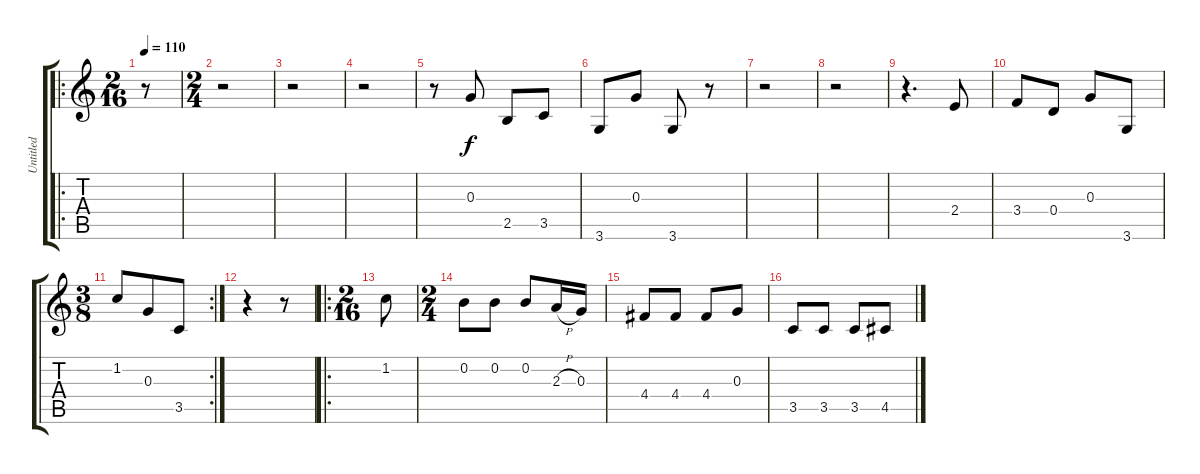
\track ("Untitled" "Untitled") {instrument acousticguitarnylon}
\staff {score tabs}
\tuning (E4 B3 G3 D3 A2 E2) {hide}
\ro
\ts (2 16)
\tempo 110
\clef g2
\ks c
r.8{dy f instrument acousticguitarnylon} |
\ts (2 4)
r.2 |
r.2 |
r.2 |
r.8 0.3.8 2.5.8 3.5.8 |
3.6.8 0.3.8 3.6.8 r.8 |
r.2 |
r.2 |
r.4{d} 2.4.8 |
3.4.8 0.4.8 0.3.8 3.6.8 |
\rc 2
\ts (3 8)
1.2.8 0.3.8 3.5.8 |
r.4 r.8 |
\ro
\ts (2 16)
1.2.8 |
\ts (2 4)
0.2.8 0.2.8 0.2.8 2.3{h}.16 0.3.16 |
4.4.8 4.4.8 4.4.8 0.3.8 |
3.5.8 3.5.8 3.5.8 4.5.8
